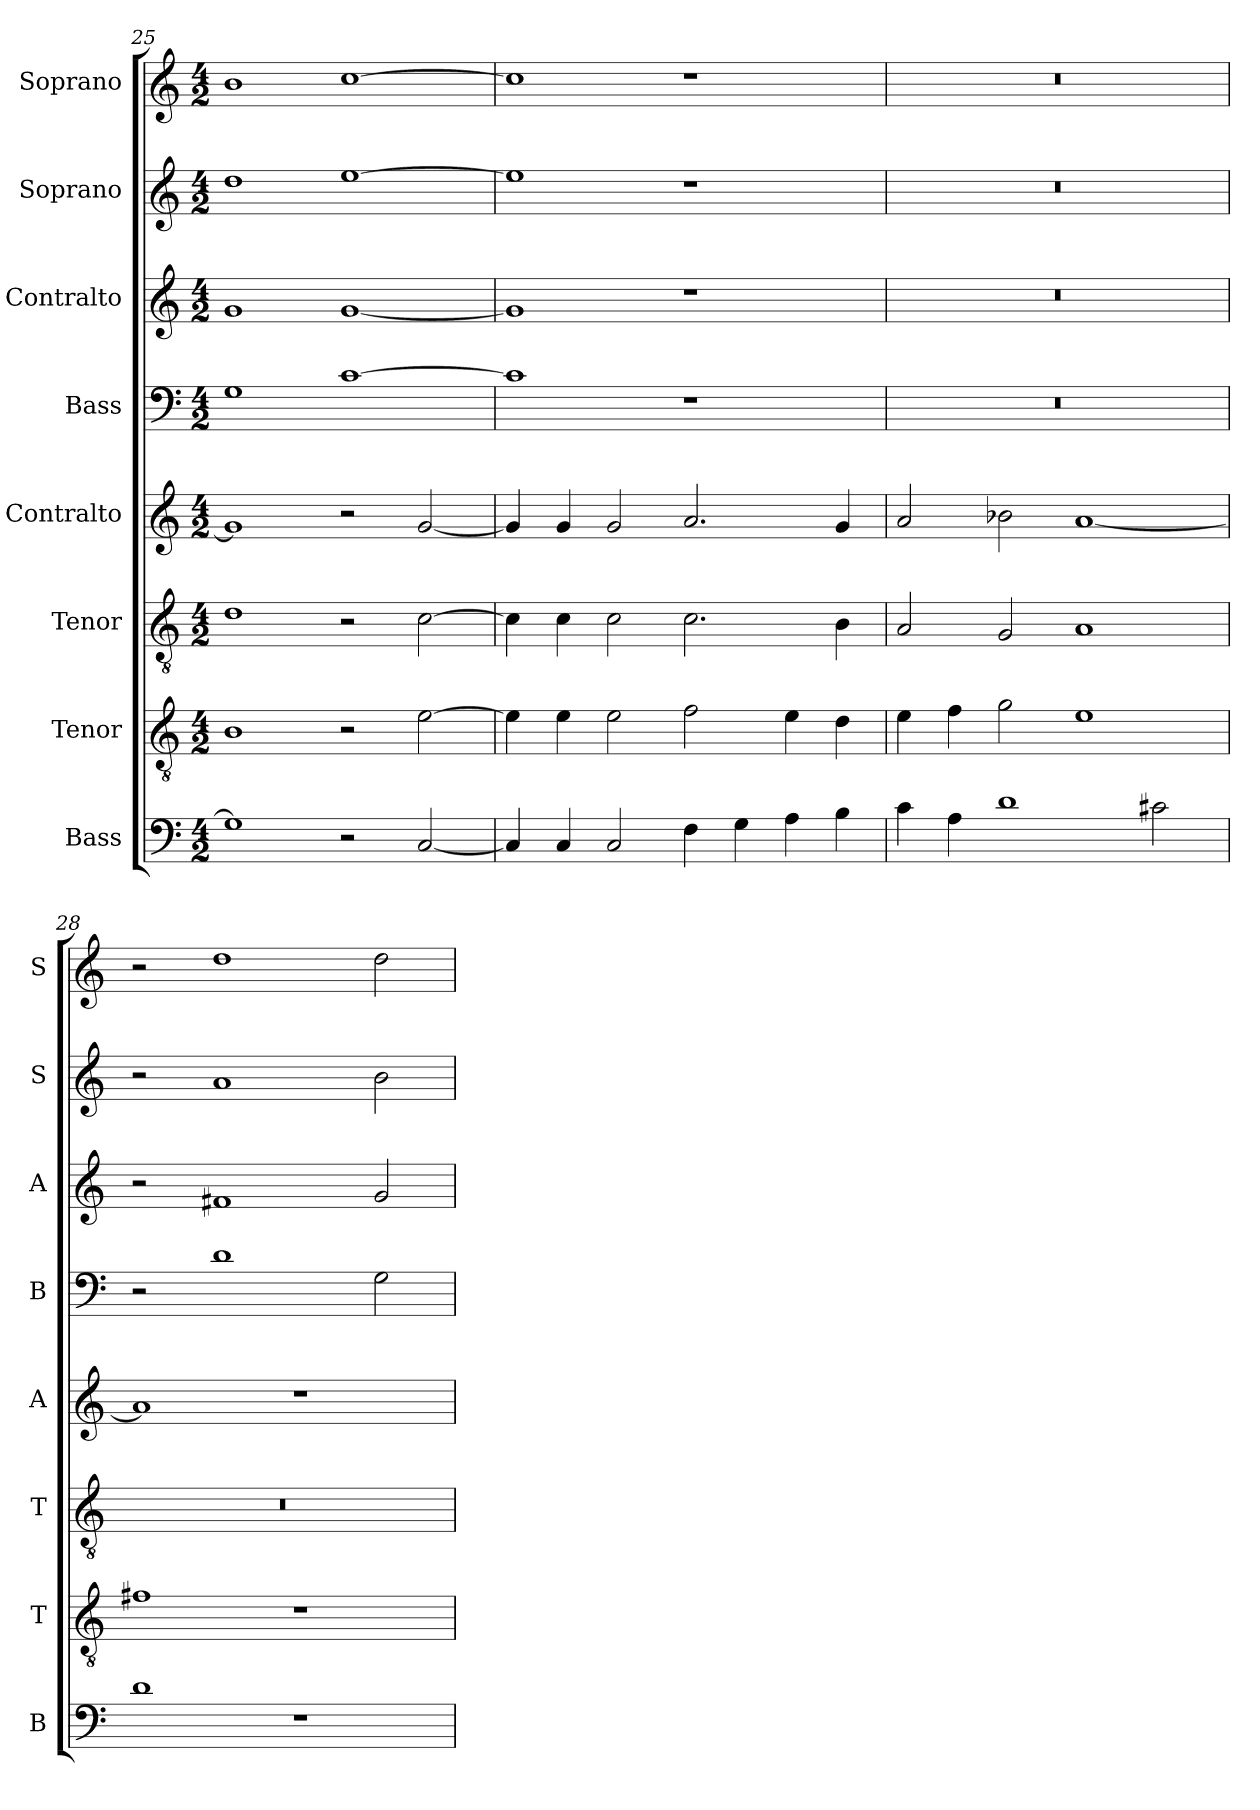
**kern	**kern	**kern	**kern	**kern	**kern	**kern	**kern
*part8	*part7	*part6	*part5	*part4	*part3	*part2	*part1
*staff8	*staff7	*staff6	*staff5	*staff4	*staff3	*staff2	*staff1
*I"Bass	*I"Tenor	*I"Tenor	*I"Contralto	*I"Bass	*I"Contralto	*I"Soprano	*I"Soprano
*I'B	*I'T	*I'T	*I'A	*I'B	*I'A	*I'S	*I'S
*clefF4	*clefGv2	*clefGv2	*clefG2	*clefF4	*clefG2	*clefG2	*clefG2
*k[]	*k[]	*k[]	*k[]	*k[]	*k[]	*k[]	*k[]
*G:mix	*G:mix	*G:mix	*G:mix	*G:mix	*G:mix	*G:mix	*G:mix
*M4/2	*M4/2	*M4/2	*M4/2	*M4/2	*M4/2	*M4/2	*M4/2
=25	=25	=25	=25	=25	=25	=25	=25
1G]	1B	1d	1g]	1G	1g	1dd	1b
2r	2r	2r	2r	[1c	[1g	[1ee	[1cc
[2C	[2e	[2c	[2g	.	.	.	.
=26	=26	=26	=26	=26	=26	=26	=26
4C]	4e]	4c]	4g]	1c]	1g]	1ee]	1cc]
4C	4e	4c	4g	.	.	.	.
2C	2e	2c	2g	.	.	.	.
4F	2f	2.c	2.a	1r	1r	1r	1r
4G	.	.	.	.	.	.	.
4A	4e	.	.	.	.	.	.
4B	4d	4B	4g	.	.	.	.
=27	=27	=27	=27	=27	=27	=27	=27
4c	4e	2A	2a	0r	0r	0r	0r
4A	4f	.	.	.	.	.	.
1d	2g	2G	2b-X	.	.	.	.
.	1e	1A	[1a	.	.	.	.
2c#X	.	.	.	.	.	.	.
=28	=28	=28	=28	=28	=28	=28	=28
1d	1f#X	0r	1a]	2r	2r	2r	2r
.	.	.	.	1d	1f#X	1a	1dd
1r	1r	.	1r	.	.	.	.
.	.	.	.	2G	2g	2b	2dd
=	=	=	=	=	=	=	=
*-	*-	*-	*-	*-	*-	*-	*-
